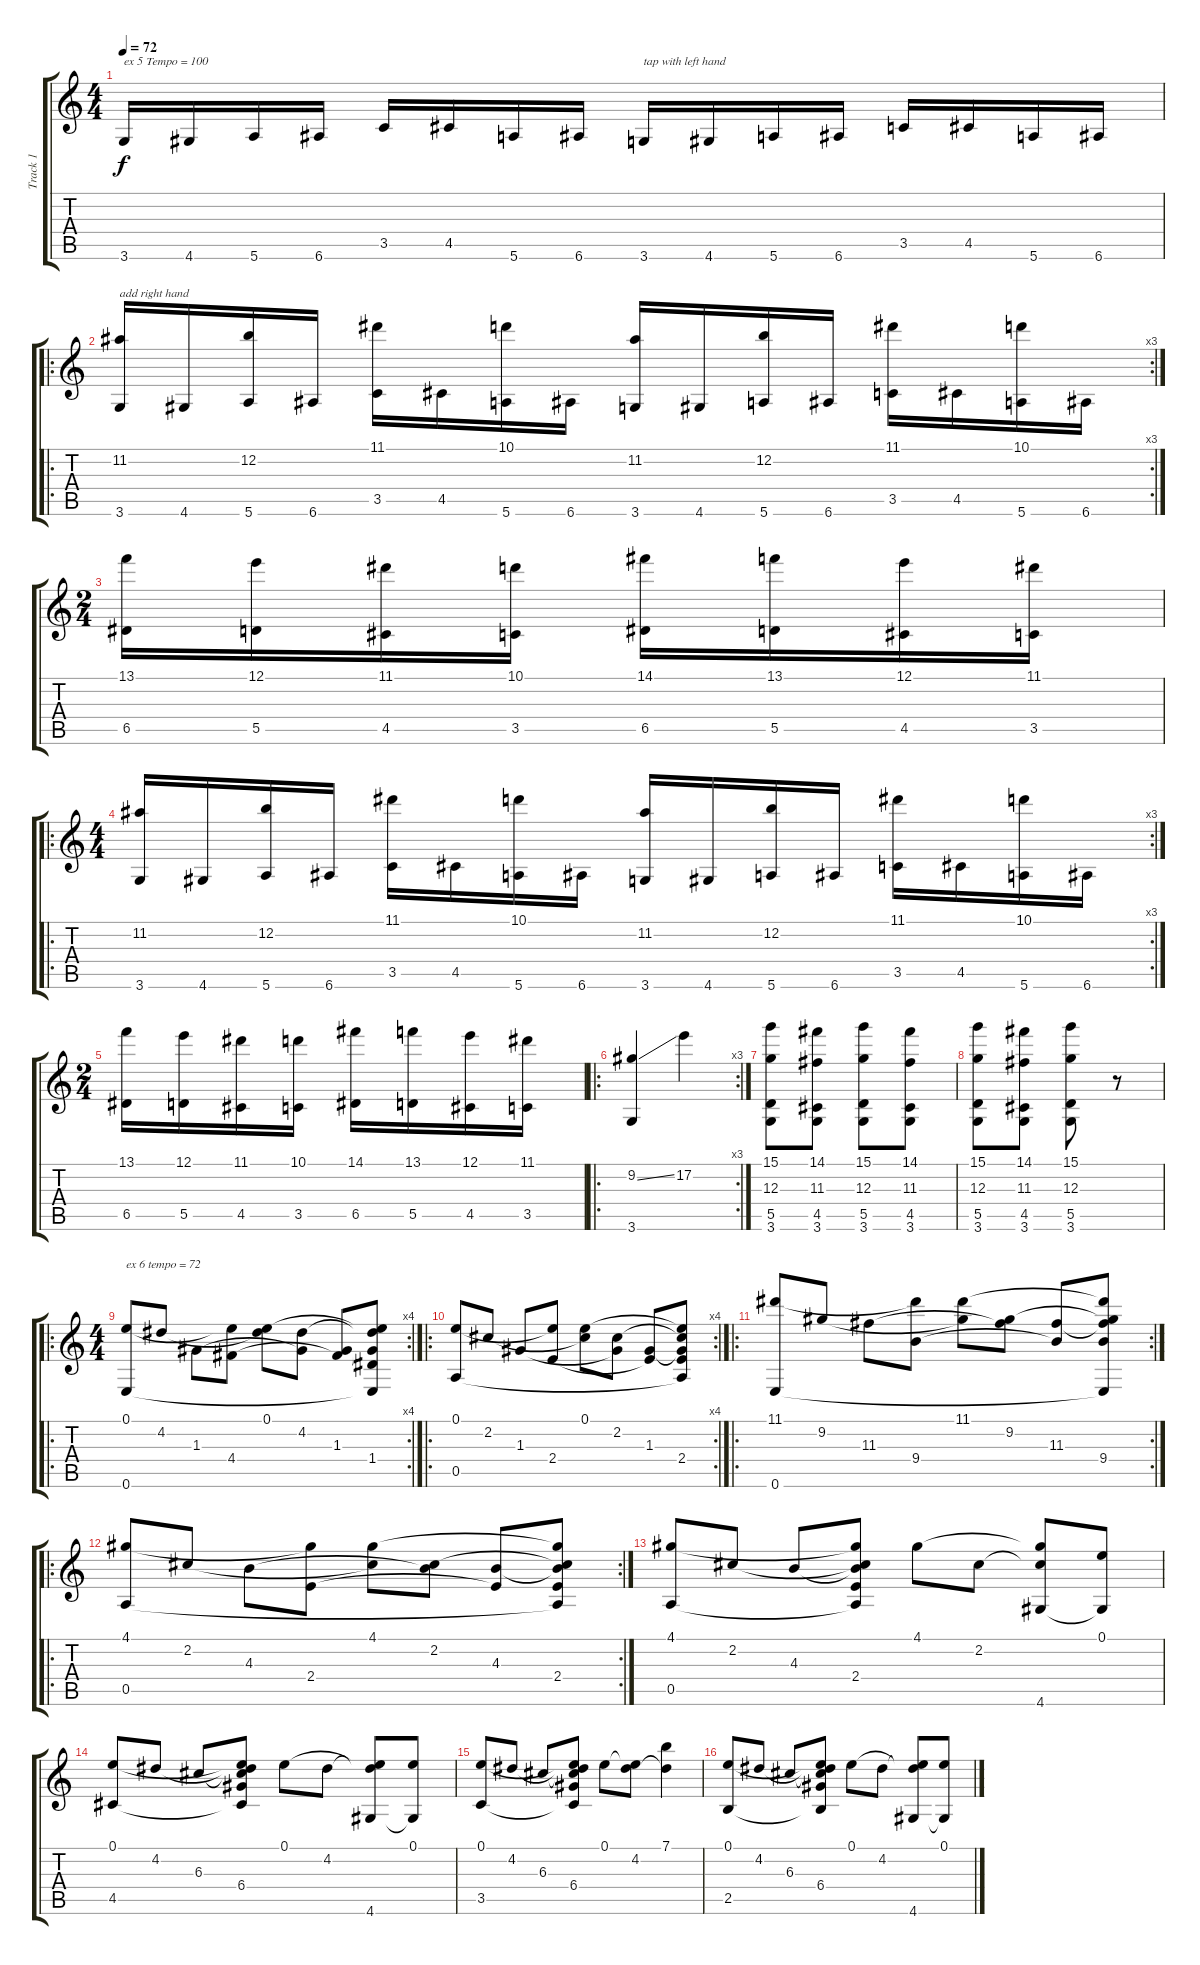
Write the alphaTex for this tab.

\track ("Track 1" "Track 1") {instrument acousticguitarnylon}
\staff {score tabs}
\tuning (E4 B3 G3 D3 A2 E2) {hide}
\ts (4 4)
\tempo 72
\clef g2
\ks c
3.6.16{txt "ex 5 Tempo = 100" dy f instrument acousticguitarnylon} 4.6.16 5.6.16 6.6.16 3.5.16 4.5.16 5.6.16 6.6.16 3.6.16{txt "tap with left hand"} 4.6.16 5.6.16 6.6.16 3.5.16 4.5.16 5.6.16 6.6.16 |
\ro
\rc 3
(11.2 3.6).16{txt "add right hand"} 4.6.16 (12.2 5.6).16 6.6.16 (11.1 3.5).16 4.5.16 (10.1 5.6).16 6.6.16 (11.2 3.6).16 4.6.16 (12.2 5.6).16 6.6.16 (11.1 3.5).16 4.5.16 (10.1 5.6).16 6.6.16 |
\ts (2 4)
(13.1 6.5).16 (12.1 5.5).16 (11.1 4.5).16 (10.1 3.5).16 (14.1 6.5).16 (13.1 5.5).16 (12.1 4.5).16 (11.1 3.5).16 |
\ro
\rc 3
\ts (4 4)
(11.2 3.6).16 4.6.16 (12.2 5.6).16 6.6.16 (11.1 3.5).16 4.5.16 (10.1 5.6).16 6.6.16 (11.2 3.6).16 4.6.16 (12.2 5.6).16 6.6.16 (11.1 3.5).16 4.5.16 (10.1 5.6).16 6.6.16 |
\ts (2 4)
(13.1 6.5).16 (12.1 5.5).16 (11.1 4.5).16 (10.1 3.5).16 (14.1 6.5).16 (13.1 5.5).16 (12.1 4.5).16 (11.1 3.5).16 |
\ro
\rc 3
(9.2{ss} 3.6).4 17.2.4 |
(15.1 12.3 5.5 3.6).8 (14.1 11.3 4.5 3.6).8 (15.1 12.3 5.5 3.6).8 (14.1 11.3 4.5 3.6).8 |
(15.1 12.3 5.5 3.6).8 (14.1 11.3 4.5 3.6).8 (15.1 12.3 5.5 3.6).8 r.8 |
\ro
\rc 4
\ts (4 4)
(0.1 0.6).8{txt "ex 6 tempo = 72"} 4.2.8 1.3.8 (0.1{t} 4.4).8 (0.1 4.2{t}).8 (4.2 1.3{t}).8 (1.3 4.4{t}).8 (0.1{t} 4.2{t} 1.3{t} 1.4 0.6{t}).8 |
\ro
\rc 4
(0.1 0.5).8 2.2.8 1.3.8 (0.1{t} 2.4).8 (0.1 2.2{t}).8 (2.2 1.3{t}).8 (1.3 2.4{t}).8 (0.1{t} 2.2{t} 1.3{t} 2.4 0.5{t}).8 |
\ro
\rc 2
(11.1 0.6).8 9.2.8 11.3.8 (11.1{t} 9.4).8 (11.1 9.2{t}).8 (9.2 11.3{t}).8 (11.3 9.4{t}).8 (11.1{t} 9.2{t} 11.3{t} 9.4 0.6{t}).8 |
\ro
\rc 2
(4.1 0.5).8 2.2.8 4.3.8 (4.1{t} 2.4).8 (4.1 2.2{t}).8 (2.2 4.3{t}).8 (4.3 2.4{t}).8 (4.1{t} 2.2{t} 4.3{t} 2.4 0.5{t}).8 |
(4.1 0.5).8 2.2.8 4.3.8 (4.1{t} 2.2{t} 4.3{t} 2.4 0.5{t}).8 4.1.8 2.2.8 (4.1{t} 2.2{t} 4.6).8 (0.1 4.6{t}).8 |
(0.1 4.5).8 4.2.8 6.3.8 (0.1{t} 4.2{t} 6.3{t} 6.4 4.5{t}).8 0.1.8 4.2.8 (0.1{t} 4.2{t} 4.6).8 (0.1 4.6{t}).8 |
(0.1 3.5).8 4.2.8 6.3.8 (0.1{t} 4.2{t} 6.3{t} 6.4 3.5{t}).8 0.1.8 (0.1{t} 4.2).8 (7.1 4.2{t}).4 |
(0.1 2.5).8 4.2.8 6.3.8 (0.1{t} 4.2{t} 6.3{t} 6.4 2.5{t}).8 0.1.8 4.2.8 (0.1{t} 4.2{t} 4.6).8 (0.1 4.6{t}).8
